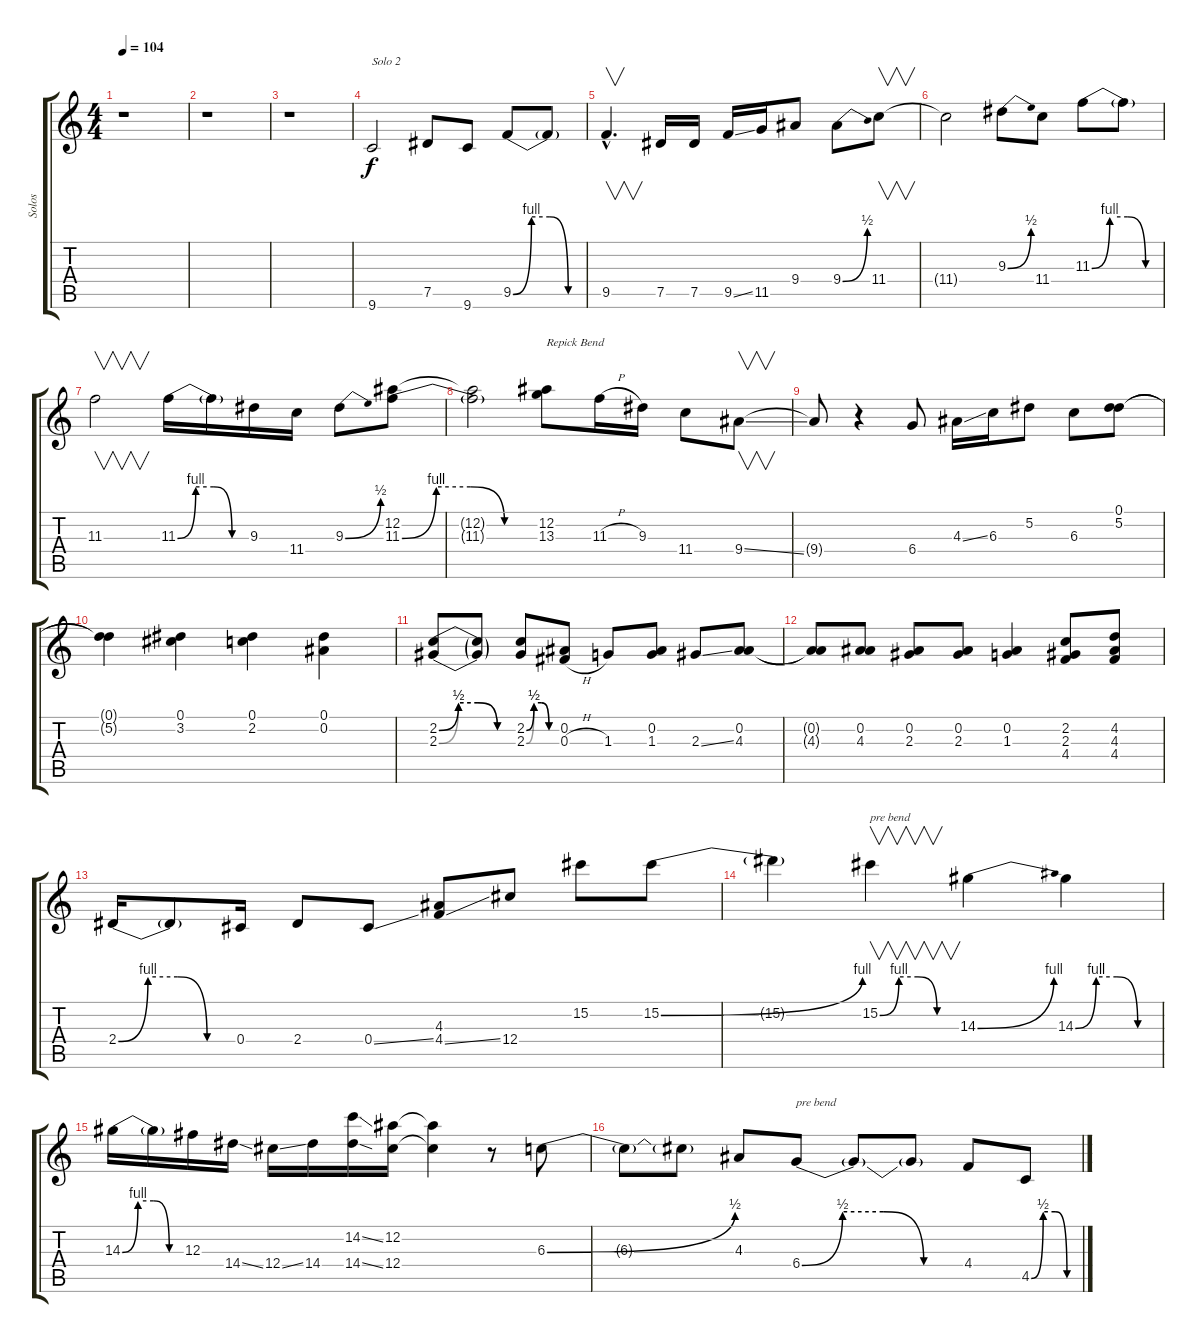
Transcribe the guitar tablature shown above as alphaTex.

\track ("Solos" "Solos") {instrument overdrivenguitar}
\staff {score tabs}
\tuning (Eb4 Bb3 Gb3 Db3 Ab2 Eb2) {hide}
\ts (4 4)
\tempo 104
\clef g2
\ks c
r.1{dy f} |
r.1 |
r.1 |
9.6.2{txt "Solo 2"} 7.5.8 9.6.8 9.5{be (custom 0 0 15 4 30 4 45 0 60 0)}.8 9.5{t}.8 |
9.5{hac}.4{v d} 7.5.16 7.5.16 9.5{ss}.16 11.5.16 9.4.8 9.4{be (bend 0 0 60 2)}.8 11.4.8{v} |
11.4{t}.2 9.3{be (bend 0 0 60 2)}.8 11.4.8 11.3{be (custom 0 0 15 4 30 4 45 0 60 0)}.8 11.3{t}.8 |
11.3.2{v} 11.3{be (custom 0 0 15 4 30 4 45 0 60 0)}.16 11.3{t}.16 9.3.16 11.4.16 9.3{be (bend 0 0 60 2)}.8 (12.2 11.3{be (custom 0 0 15 4 30 4 45 0 60 0)}).8 |
(12.2{t} 11.3{t}).2 (12.2 13.3).8{txt "Repick Bend"} 11.3{h}.16 9.3.16 11.4.8 9.4{ss}.8{v} |
9.4{t}.8 r.4 6.4.8 4.3{ss}.16 6.3.16 5.2.8 6.3.8 (0.1 5.2).8 |
(0.1{t} 5.2{t}).4 (0.1 3.2).4 (0.1 2.2).4 (0.1 0.2).4 |
(2.2{be (custom 0 0 15 2 30 2 45 0 60 0)} 2.3{be (custom 0 0 15 2 30 2 45 0 60 0)}).8 (2.2{t} 2.3{t}).8 (2.2{be (custom 0 0 15 2 30 2 45 0 60 0)} 2.3{be (custom 0 0 15 2 30 2 45 0 60 0)}).8 (0.2 0.3{h}).8 1.3.8 (0.2 1.3).8 2.3{ss}.8 (0.2 4.3).8 |
(0.2{t} 4.3{t}).8 (0.2 4.3).8 (0.2 2.3).8 (0.2 2.3).8 (0.2 1.3).4 (2.2 2.3 4.4).8 (4.2 4.3 4.4).8 |
2.4{be (custom 0 0 15 4 30 4 45 0 60 0)}.16 2.4{t}.8 0.4.16 2.4.8 0.4{ss}.8 (4.3 4.4{ss}).8 12.4.8 15.2.8 15.2{be (bend 0 0 60 4)}.8 |
15.2{t}.4 15.2{be (custom 0 0 15 4 30 4 45 0 60 0)}.4{v txt "pre bend"} 14.3{be (bend 0 0 60 4)}.4 14.3{be (custom 0 0 15 4 30 4 45 0 60 0)}.4 |
14.3{be (custom 0 0 15 4 30 4 45 0 60 0)}.16 14.3{t}.16 12.3.16 14.4{ss}.16 12.4{ss}.16 14.4.16 (14.2{ss} 14.4{ss}).16 (12.2 12.4).16 (12.2{t} 12.4{t}).4 r.8 6.3{be (bend 0 0 60 2)}.8 |
6.3{t}.8 6.3{t}.8 4.3.8 6.4{be (custom 0 0 15 2 30 2 45 0 60 0)}.8{txt "pre bend"} 6.4{t}.8 6.4{t}.8 4.4.8 4.5{be (custom 0 0 15 2 30 2 45 0 60 0)}.8
